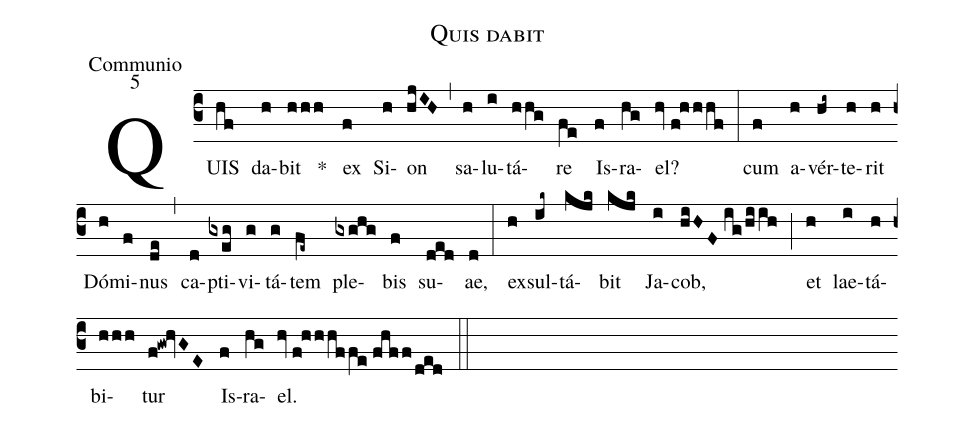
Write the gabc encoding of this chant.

name:Quis dabit;
office-part:Communio;
mode:5;
%%
(c3) QUIS(hf) da(h)bit(hhh) *() ex(f) Si(h)on(hjIH) (,) sa(h)lu(i)tá(hhg)re(fe) Is(f)ra(hg)el?(hv//f!hhhf) (:) cum(f) a(h)vér(hi~)te(h)rit(h) Dó(h)mi(f)nus(de) (,) ca(d)pti(gxeg)vi(g)tá(g)tem(fe~) ple(gxghg)bis(f) su(ded)ae,(d) (:) ex(h)sul(ik~)tá(kjk)bit(kjk) Ja(i)cob,(hiHF//ig/hiih) (;) et(h) lae(i)tá(h)bi(hhh)tur(f!gw!hvGE) Is(f)ra(hg)el.(hv//f!hhhffe//fhff/ded) (::)
